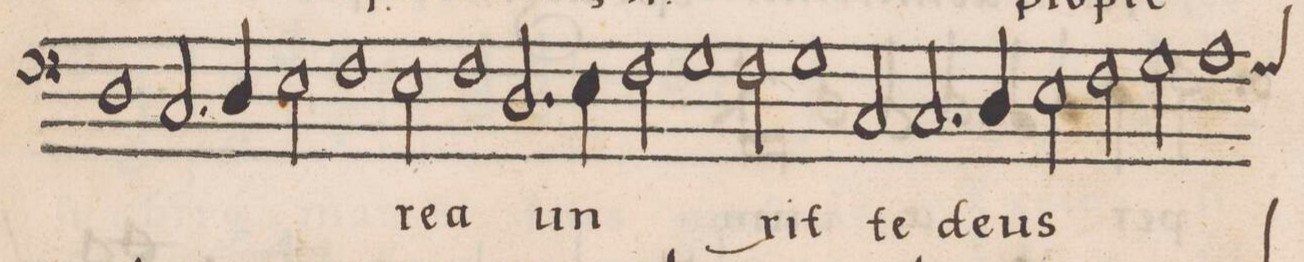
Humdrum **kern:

**kern	**text
*I"BASSVS	*
*clefF4	*
*k[]	*
*met(C|)	*
*M2/1	*
1D	.
=22-	=22-
2.C/	.
4D/	.
2E\	.
1F\	.
=23-	=23-
2E\	-re-
1F	-a
=24-	=24-
2.D/	un-
4E\	.
2F\	.
1G\	.
=25-	=25-
2F\	.
1G	-xit
=26-	=26-
2C/	te
2.C/	de-
4D/	-us
2E\	.
=27-	=27-
2F\	.
2G\	.
*custos:G	*
1A	.
=28-	=28-
*-	*-
